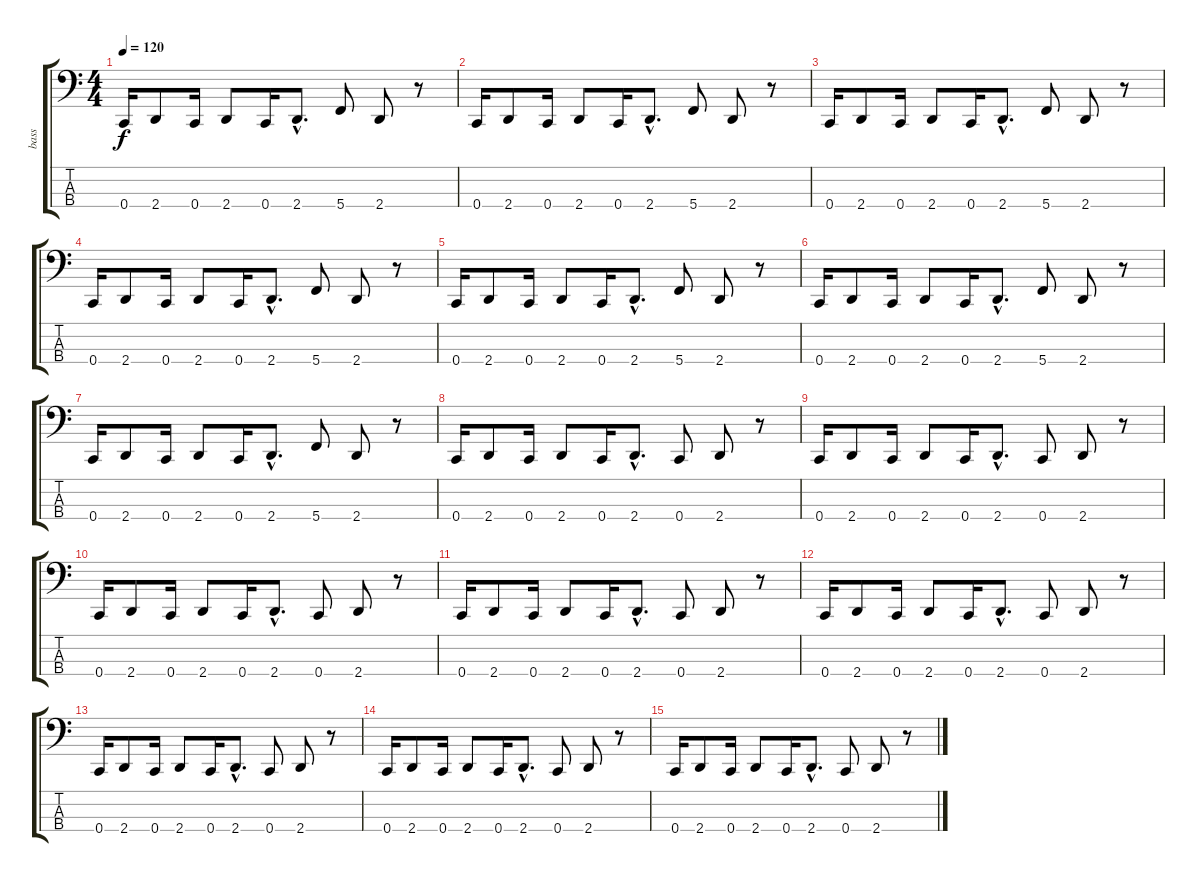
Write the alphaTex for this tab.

\track ("bass" "bass") {instrument electricbassfinger}
\staff {score tabs}
\tuning (F2 C2 G1 C1) {hide}
\ts (4 4)
\tempo 120
\clef f4
\ks c
0.4.16{dy f} 2.4.8 0.4.16 2.4.8 0.4.16 2.4{hac}.8{d} 5.4.8 2.4.8 r.8 |
0.4.16 2.4.8 0.4.16 2.4.8 0.4.16 2.4{hac}.8{d} 5.4.8 2.4.8 r.8 |
0.4.16 2.4.8 0.4.16 2.4.8 0.4.16 2.4{hac}.8{d} 5.4.8 2.4.8 r.8 |
0.4.16 2.4.8 0.4.16 2.4.8 0.4.16 2.4{hac}.8{d} 5.4.8 2.4.8 r.8 |
0.4.16 2.4.8 0.4.16 2.4.8 0.4.16 2.4{hac}.8{d} 5.4.8 2.4.8 r.8 |
0.4.16 2.4.8 0.4.16 2.4.8 0.4.16 2.4{hac}.8{d} 5.4.8 2.4.8 r.8 |
0.4.16 2.4.8 0.4.16 2.4.8 0.4.16 2.4{hac}.8{d} 5.4.8 2.4.8 r.8 |
0.4.16 2.4.8 0.4.16 2.4.8 0.4.16 2.4{hac}.8{d} 0.4.8 2.4.8 r.8 |
0.4.16 2.4.8 0.4.16 2.4.8 0.4.16 2.4{hac}.8{d} 0.4.8 2.4.8 r.8 |
0.4.16 2.4.8 0.4.16 2.4.8 0.4.16 2.4{hac}.8{d} 0.4.8 2.4.8 r.8 |
0.4.16 2.4.8 0.4.16 2.4.8 0.4.16 2.4{hac}.8{d} 0.4.8 2.4.8 r.8 |
0.4.16 2.4.8 0.4.16 2.4.8 0.4.16 2.4{hac}.8{d} 0.4.8 2.4.8 r.8 |
0.4.16 2.4.8 0.4.16 2.4.8 0.4.16 2.4{hac}.8{d} 0.4.8 2.4.8 r.8 |
0.4.16 2.4.8 0.4.16 2.4.8 0.4.16 2.4{hac}.8{d} 0.4.8 2.4.8 r.8 |
0.4.16 2.4.8 0.4.16 2.4.8 0.4.16 2.4{hac}.8{d} 0.4.8 2.4.8 r.8
